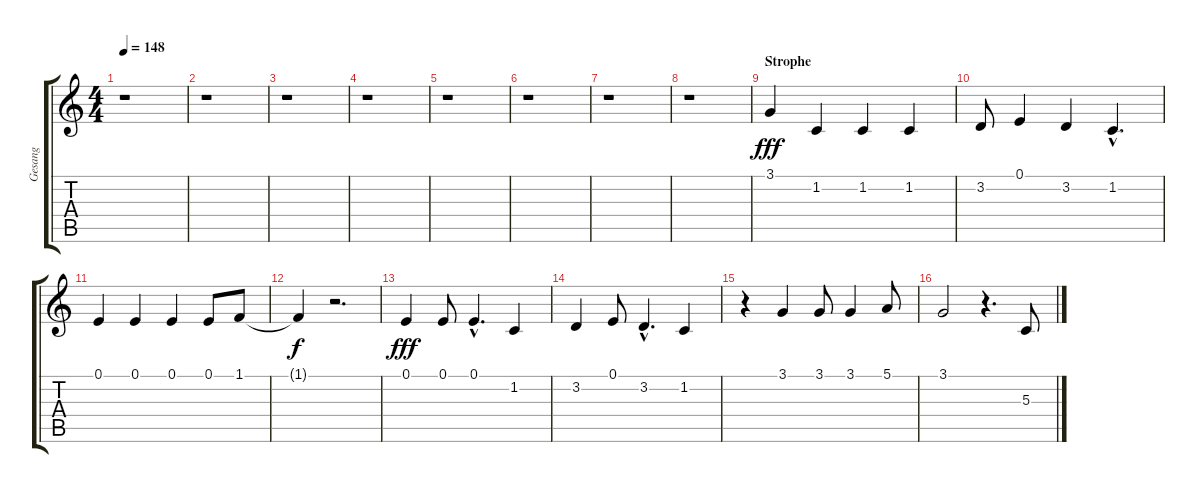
\track ("Gesang" "Gesang") {instrument tenorsax}
\staff {score tabs}
\tuning (E4 B3 G3 D3 A2 E2) {hide}
\ts (4 4)
\tempo 148
\clef g2
\ks c
r.1{dy fff} |
r.1 |
r.1 |
r.1 |
r.1 |
r.1 |
r.1 |
r.1 |
\section ("" "Strophe")
3.1.4 1.2.4 1.2.4 1.2.4 |
3.2.8 0.1.4 3.2.4 1.2{hac}.4{d} |
0.1.4 0.1.4 0.1.4 0.1.8 1.1.8 |
1.1{t}.4{dy f} r.2{d} |
0.1.4{dy fff} 0.1.8 0.1{hac}.4{d} 1.2.4 |
3.2.4 0.1.8 3.2{hac}.4{d} 1.2.4 |
r.4 3.1.4 3.1.8 3.1.4 5.1.8 |
3.1.2 r.4{d} 5.3.8
